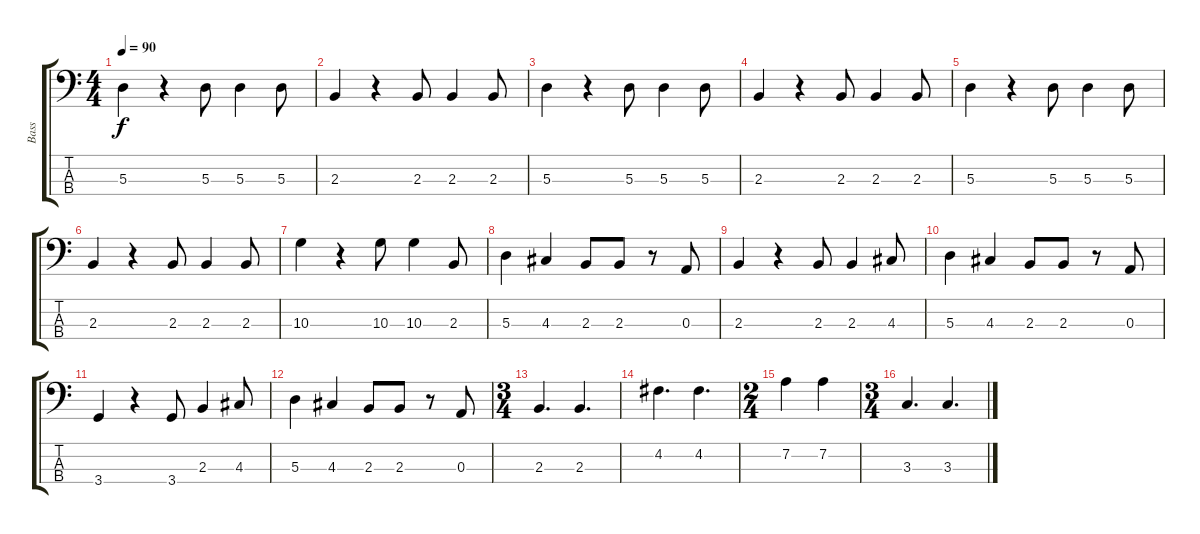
\track ("Bass" "Bass") {instrument electricbassfinger}
\staff {score tabs}
\tuning (G2 D2 A1 E1) {hide}
\ts (4 4)
\tempo 90
\clef f4
\ks c
5.3.4{dy f} r.4 5.3.8 5.3.4 5.3.8 |
2.3.4 r.4 2.3.8 2.3.4 2.3.8 |
5.3.4 r.4 5.3.8 5.3.4 5.3.8 |
2.3.4 r.4 2.3.8 2.3.4 2.3.8 |
5.3.4 r.4 5.3.8 5.3.4 5.3.8 |
2.3.4 r.4 2.3.8 2.3.4 2.3.8 |
10.3.4 r.4 10.3.8 10.3.4 2.3.8 |
5.3.4 4.3.4 2.3.8 2.3.8 r.8 0.3.8 |
2.3.4 r.4 2.3.8 2.3.4 4.3.8 |
5.3.4 4.3.4 2.3.8 2.3.8 r.8 0.3.8 |
3.4.4 r.4 3.4.8 2.3.4 4.3.8 |
5.3.4 4.3.4 2.3.8 2.3.8 r.8 0.3.8 |
\ts (3 4)
2.3.4{d} 2.3.4{d} |
4.2.4{d} 4.2.4{d} |
\ts (2 4)
7.2.4 7.2.4 |
\ts (3 4)
3.3.4{d} 3.3.4{d}
